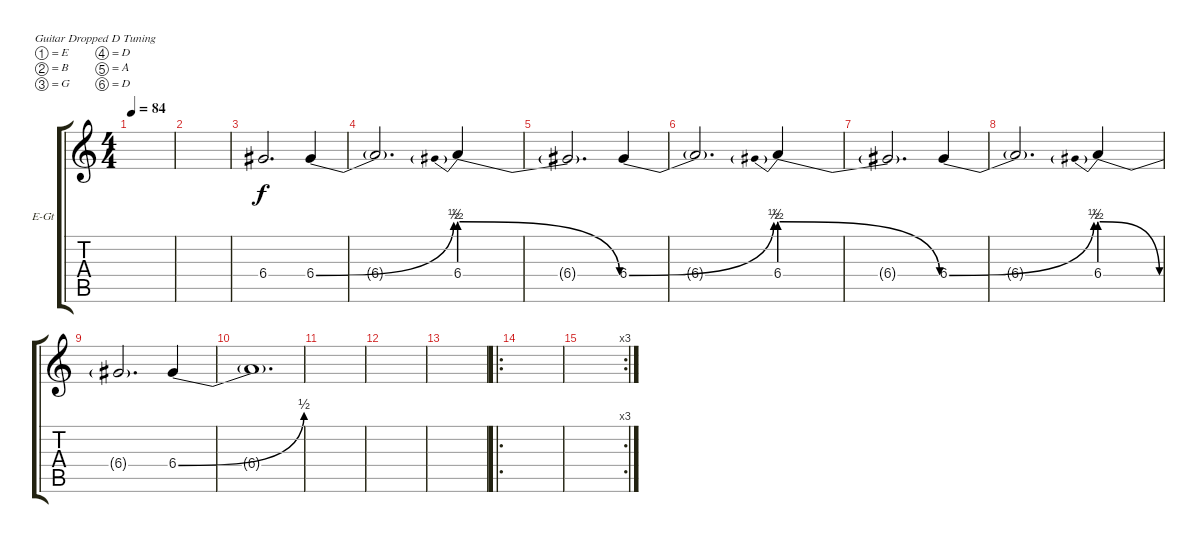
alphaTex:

\defaultSystemsLayout 4
\bracketExtendMode groupsimilarinstruments
\firstSystemTrackNameOrientation horizontal
\otherSystemsTrackNameOrientation horizontal
\track ("Electric Guitar" "E-Gt") {instrument overdrivenguitar}
\staff {score tabs}
\tuning (E4 B3 G3 D3 A2 D2)
\ts (4 4)
\tempo 84
\clef g2
\ks c
|
|
6.4.2{d dy f} 6.4{be (bend 0 0 53.4 2)}.4 |
6.4{t}.2{d} 6.4{be (prebendrelease 0 2 52.199999999999996 0)}.4 |
6.4{t}.2{d} 6.4{be (bend 0 0 53.4 2)}.4 |
6.4{t}.2{d} 6.4{be (prebendrelease 0 2 52.199999999999996 0)}.4 |
6.4{t}.2{d} 6.4{be (bend 0 0 53.4 2)}.4 |
6.4{t}.2{d} 6.4{be (prebendrelease 0 2 52.199999999999996 0)}.4 |
6.4{t}.2{d} 6.4{be (bend 0 0 53.4 2)}.4 |
6.4{t}.1{d} |
|
|
|
\ro
|
\rc 3
